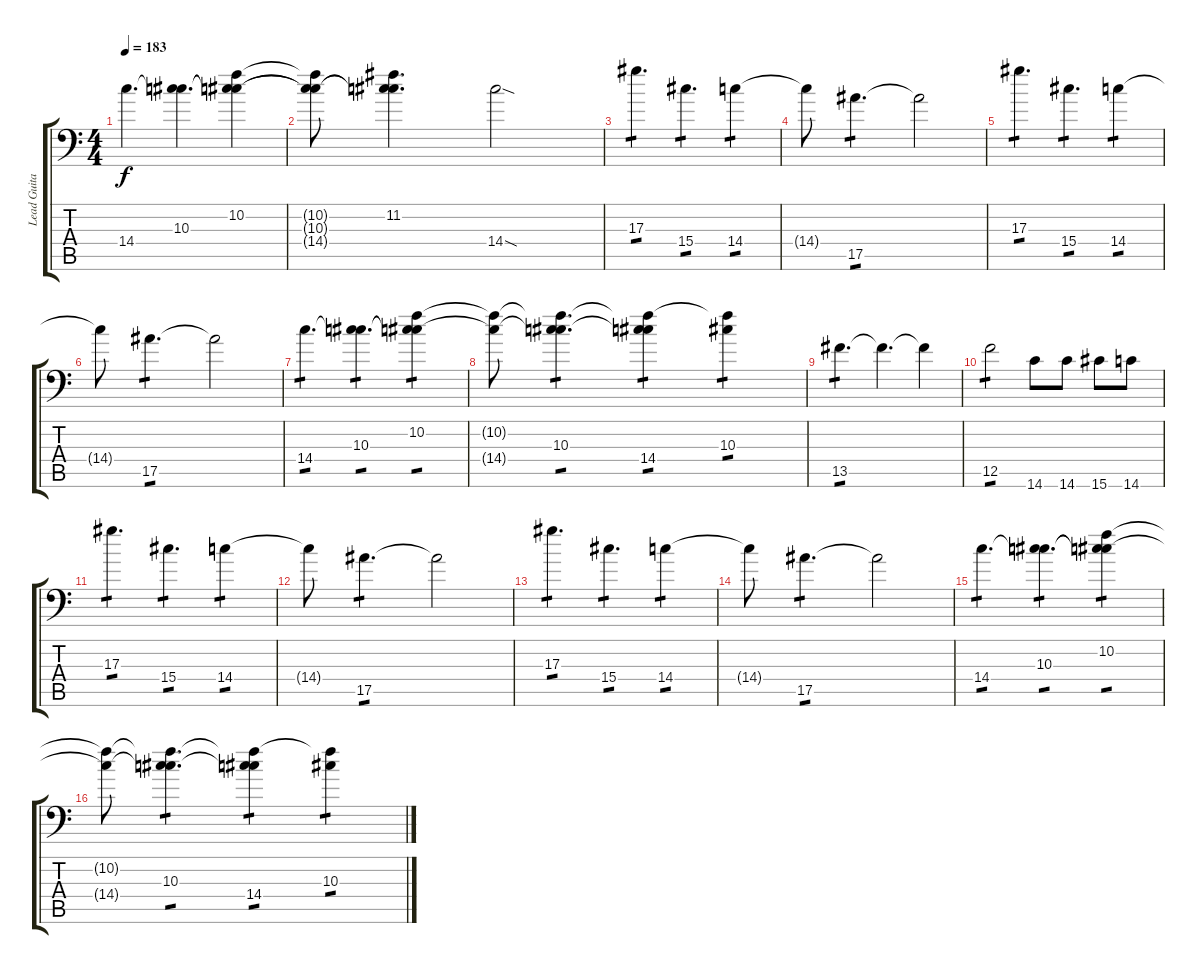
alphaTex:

\track ("Lead Guitar #1" "Lead Guita") {instrument distortionguitar}
\staff {score tabs}
\tuning (C4 G3 Eb3 Bb2 F2 Bb1) {hide}
\ts (4 4)
\tempo 183
\clef f4
\ks c
14.4.4{d dy f volume 8} (10.3 14.4{t}).4{d} (10.2 10.3{t} 14.4{t}).4 |
(10.2{t} 10.3{t} 14.4{t}).8 (11.2 10.3{t} 14.4{t}).4{d} 14.4{sod}.2 |
17.3.4{d tp 1} 15.4.4{d tp 1} 14.4.4{tp 1} |
14.4{t}.8 17.5.4{d tp 1} 17.5{t}.2 |
17.3.4{d tp 1} 15.4.4{d tp 1} 14.4.4{tp 1} |
14.4{t}.8 17.5.4{d tp 1} 17.5{t}.2 |
14.4.4{d tp 1} (10.3 14.4{t}).4{d tp 1} (10.2 10.3{t} 14.4{t}).4{tp 1} |
(10.2{t} 14.4{t}).8 (10.2{t} 10.3 14.4{t}).4{d tp 1} (10.2{t} 10.3{t} 14.4).4{tp 1} (10.2{t} 10.3).4{tp 1} |
13.5.4{d tp 1} 13.5{t}.4{d} 13.5{t}.4 |
12.5.2{tp 1} 14.6.8 14.6.8 15.6.8 14.6.8 |
17.3.4{d tp 1} 15.4.4{d tp 1} 14.4.4{tp 1} |
14.4{t}.8 17.5.4{d tp 1} 17.5{t}.2 |
17.3.4{d tp 1} 15.4.4{d tp 1} 14.4.4{tp 1} |
14.4{t}.8 17.5.4{d tp 1} 17.5{t}.2 |
14.4.4{d tp 1} (10.3 14.4{t}).4{d tp 1} (10.2 10.3{t} 14.4{t}).4{tp 1} |
(10.2{t} 14.4{t}).8 (10.2{t} 10.3 14.4{t}).4{d tp 1} (10.2{t} 10.3{t} 14.4).4{tp 1} (10.2{t} 10.3).4{tp 1}
